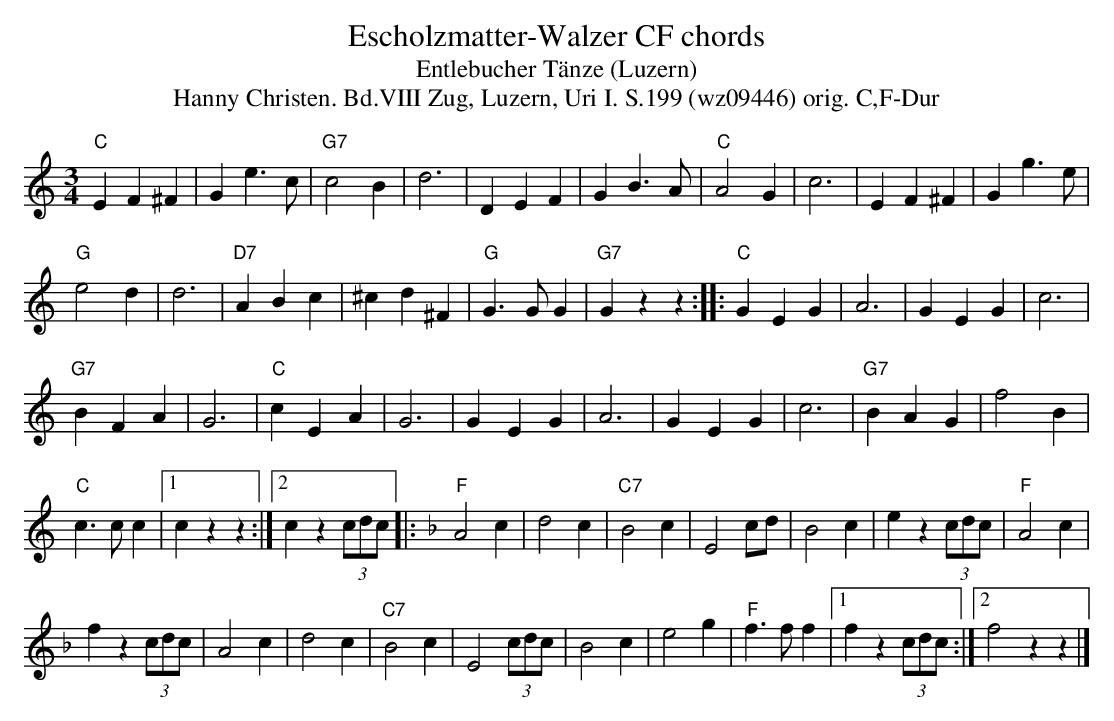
X:1
T: Escholzmatter-Walzer CF chords
T: Entlebucher T\"anze (Luzern)
T:Hanny Christen. Bd.VIII Zug, Luzern, Uri I. S.199 (wz09446) orig. C,F-Dur
M:3/4
L:1/4
K:C %%MIDI gchordon
"C"EF^F | Ge>c | "G7"c2B | d3 | DEF | GB>A | "C"A2G | c3 | EF^F | Gg>e |
"G"e2d | d3 | "D7"ABc | ^cd^F | "G"G>GG | "G7"Gzz :: "C"GEG | A3 | GEG | c3 |
"G7"BFA | G3 | "C"cEA | G3 | GEG | A3 | GEG | c3 | "G7"BAG | f2B |
"C"c>cc |1 czz :|2 cz (3c/d/c/ |: [K:F] "F"A2c | d2c | "C7"B2c | E2 c/d/ | B2c | ez (3c/d/c/ | "F"A2c |
fz (3c/d/c/ | A2c | d2c | "C7"B2c | E2 (3c/d/c/ | B2c | e2g | "F"f>ff |1 fz (3c/d/c/ :|2 f2zz |]
